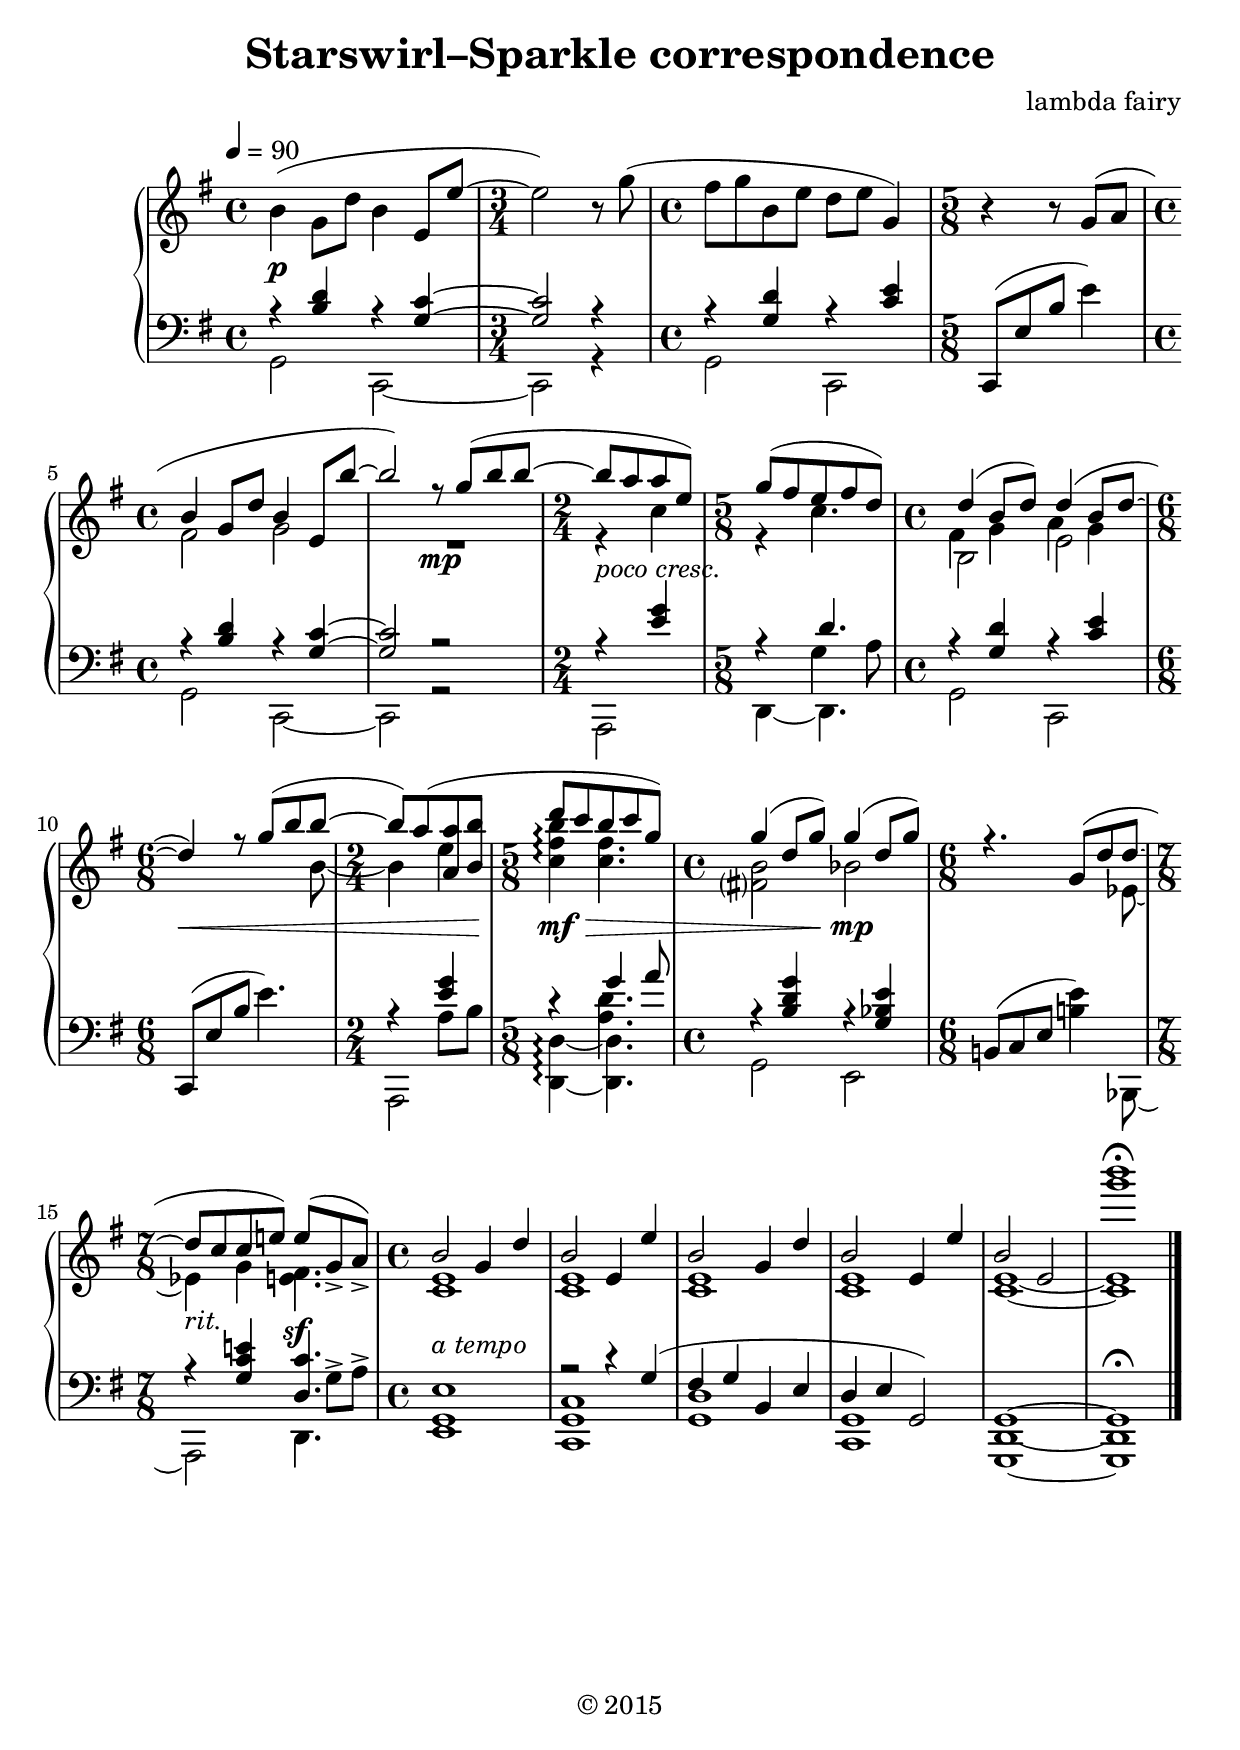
\version "2.18.2"

\include "articulate.ly"
\include "shared.ily"

#(set-global-staff-size 23)

\header {
    title = "Starswirl–Sparkle correspondence"
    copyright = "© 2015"
    }

A = {
    \time 4/4
    \tempo 4 = 90
    \clef treble
    \set Staff.midiInstrument = #"acoustic grand"
    \key g \major

    \relative g' {
        | b4( g8 d' b4 e,8 e' ~
        \time 3/4
        | e2) r8 g(
        \time 4/4
        | fs g b, e d e g,4)
        \time 5/8
        | r4 r8
        << { g( a
            \time 4/4
            | b4 g8 d' b4 e,8 b'' ~
            | b2) r8 g( b b ~
            \time 2/4
            | b[ a a e])
            \time 5/8
            | g[( fs e fs d])
            \time 4/4
            | d4( b8 d) d4( b8 d ~
            \time 6/8
            | d4) r8 g( b b ~
            \time 2/4
            | b[) a( <a, a'> <b b'>]
            \time 5/8
            | d'[ c b c g])
            \time 4/4
            | g4( d8 g) g4( d8 g)
            \time 6/8
            | r4. g,8( d' d ~
            \time 7/8
            | d[ c c e]) e[( g,_> a])_>

            \time 4/4
            | b2 g4 d'
            | b2 e,4 e'
            | b2 g4 d'
            | b2 e,4 e'
            | b2 e,
            | <g'' b>1\fermata
            }
        \\ { s4
            | fs,,2 g
            | R1
            | r4 c
            | r c4.
            << {
                | b,2 e
                }
            \new Voice {
                \voiceFour
                | fs4 g a g
                } >>
            \voiceTwo
            | s4. s4 b8 ~
            | b4 e
            | <c fs b>4\arpeggio <c fs>4.
            | <fs,? b>2 bf
            | s4. s4 ef,8 ~
            | ef4 g <e fs>4.

            | <c e>1
            | <c e>
            | <c e>
            | <c e>
            | <c e> ~
            | q
            } >>
        }

    \bar "|."
    }

dynamics = {
    | s1\p
    | s2.
    | s1
    | s8*5
    | s1

    | s2 s\mp
    | s2-\markup { \italic "poco cresc." }
    | s8*5
    | s1

    | s2.\<
    | s2
    | s8*5\mf\>
    | s2 s\mp
    | s2.
    | s2^\markup { \italic "rit." } s4.\sf

    | s1-\markup { \italic "a tempo" }
    }

B = {
    \clef bass
    \key g \major

    \relative g {
        << {
            | r4 <b d> r <g c> ~
            | q2 r4
            | r4 <g d'> r <c e>
            | s8*5
            | r4 <b d> r <g c> ~
            | q2 r

            | r4 <e' g>
            | r4 << d4. \new Voice { \voiceFour g,4 a8 } >>
            | r4 <g d'> r <c e>
            | s2.
            << {
                | r4 <e g>
                | r g a8
                }
            \new Voice {
                | s4 a,8 b
                \voiceFour
                | s4 <a d>4.
                } >>
            | r4 <b d g> r <g bf e>
            | s8*6
            | r4 <g c e> << {
                \voiceTwo
                s8 g[^> a]^>
                }
            \new Voice {
                \voiceOne
                <d, c'>4.
                } >>

            \voiceOne
            | s1
            | r2 r4 g(
            | fs g b, e
            | d e g,2)
            }
        \\ {
            | g2 c, ~
            | c r4
            | g'2 c,
            | \oneVoice c8( e' b' e4) \voiceTwo
            | g,,2 c, ~
            | c r

            | a2
            | d4 ~ d4.
            | g2 c,
            | \oneVoice c8( e' b' e4.) \voiceTwo
            | a,,,2
            | <d d'>4\arpeggio ~ q4.
            | g2 e
            | \oneVoice b'!8( c e <b' e>4) \voiceTwo bf,,8(
            | a2) d4.

            | <e g e'>1
            | <c g' c>
            | <g' d'>
            | <c, g'>
            \oneVoice
            | <g d' g> ~
            | q\fermata
            } >>
        }
    }

\score {
    \new PianoStaff <<
        #(set-accidental-style 'piano)
        \new Staff = "A" \A
        \new Dynamics \dynamics
        \new Staff = "B" \B
        >>
    \layout { }
    }

\score {
    \articulate \new PianoStaff <<
        \new Staff = "A" << \A \dynamics >>
        \new Staff = "B" << \B \dynamics >>
        >>
    \midi { }
    }
